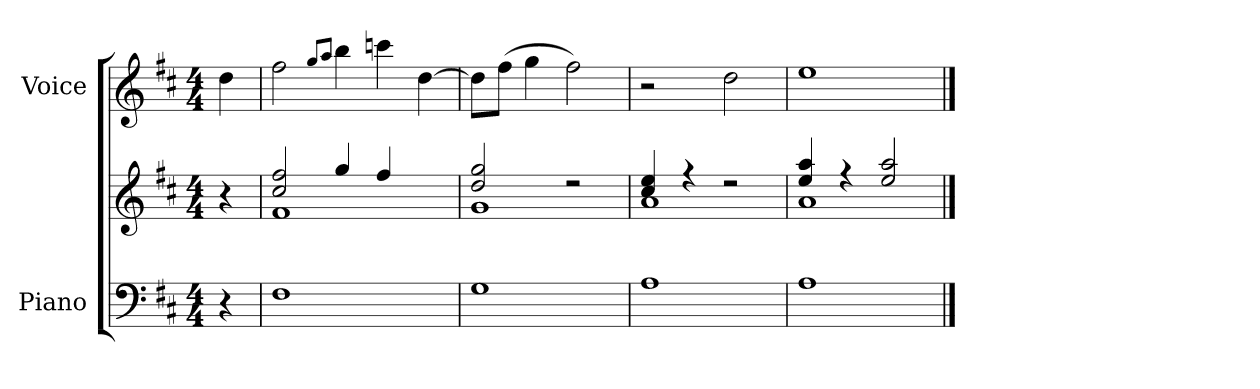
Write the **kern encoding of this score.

**kern	**kern	**kern
*part2	*part2	*part1
*staff3	*staff2	*staff1
*I"Piano	*	*I"Voice
*I'Pno.	*	*I'Vo.
*clefF4	*clefG2	*clefG2
*k[f#c#]	*k[f#c#]	*k[f#c#]
*M4/4	*M4/4	*M4/4
*MM120	*MM120	*MM120
=	=	=
4r	4r	4dd\
=1	=1	=1
*	*^	*
1F#	2cc#/ 2ff#/	1f#	2ff#\
.	.	.	8qgg/L
.	.	.	8qaa/J
.	4gg/	.	4bb\
.	4ff#/	.	4ccc\
4ryy	4ryy	4ryy	[4dd\
=2	=2	=2	=2
1G	2dd/ 2gg/	1g	8dd\L]
.	.	.	(>8ff#\J
.	.	.	4gg\
.	2r	.	2ff#\)
=3	=3	=3	=3
1A	4cc#/ 4ee/	1a	2r
.	4r	.	.
*	*	*	*MM80
.	2r	.	2dd\
=4	=4	=4	=4
1A	4ee/ 4aa/	1a	1ee
.	4r	.	.
.	2ee/ 2aa/	.	.
*	*v	*v	*
==	==	==
*-	*-	*-
